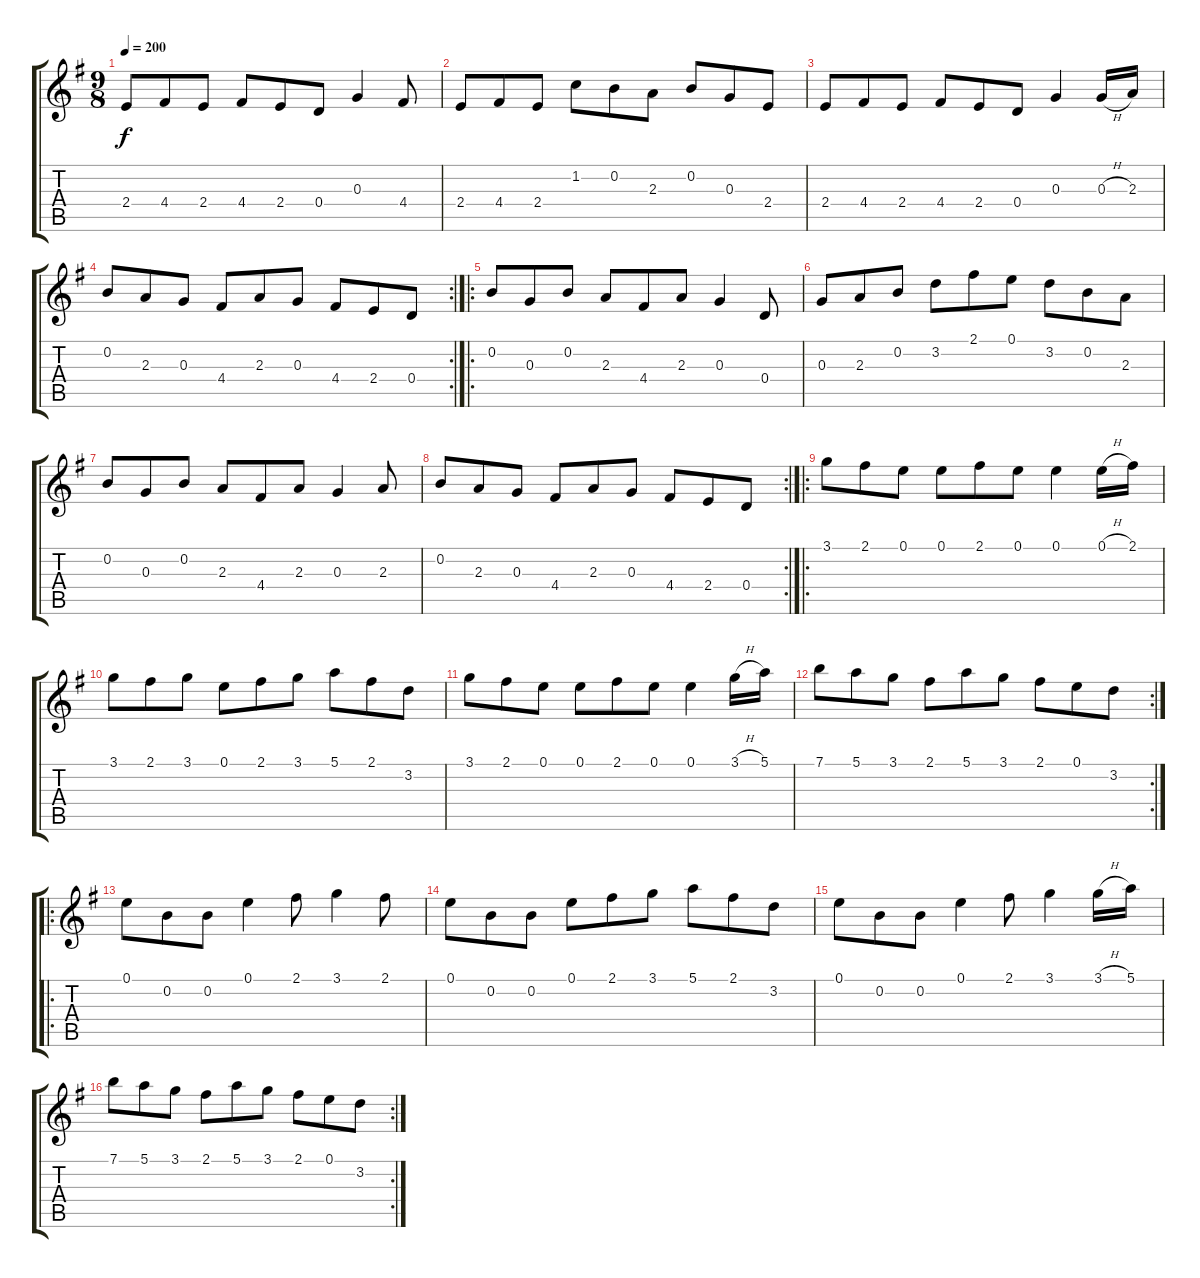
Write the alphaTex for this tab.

\track "" {instrument acousticguitarsteel}
\staff {score tabs}
\tuning (E4 B3 G3 D3 A2 E2) {hide}
\ts (9 8)
\tempo 200
\clef g2
\ks g
2.4.8{dy f instrument acousticguitarsteel} 4.4.8 2.4.8 4.4.8 2.4.8 0.4.8 0.3.4 4.4.8 |
2.4.8 4.4.8 2.4.8 1.2.8 0.2.8 2.3.8 0.2.8 0.3.8 2.4.8 |
2.4.8 4.4.8 2.4.8 4.4.8 2.4.8 0.4.8 0.3.4 0.3{h}.16 2.3.16 |
\rc 2
0.2.8 2.3.8 0.3.8 4.4.8 2.3.8 0.3.8 4.4.8 2.4.8 0.4.8 |
\ro
0.2.8 0.3.8 0.2.8 2.3.8 4.4.8 2.3.8 0.3.4 0.4.8 |
0.3.8 2.3.8 0.2.8 3.2.8 2.1.8 0.1.8 3.2.8 0.2.8 2.3.8 |
0.2.8 0.3.8 0.2.8 2.3.8 4.4.8 2.3.8 0.3.4 2.3.8 |
\rc 2
0.2.8 2.3.8 0.3.8 4.4.8 2.3.8 0.3.8 4.4.8 2.4.8 0.4.8 |
\ro
3.1.8 2.1.8 0.1.8 0.1.8 2.1.8 0.1.8 0.1.4 0.1{h}.16 2.1.16 |
3.1.8 2.1.8 3.1.8 0.1.8 2.1.8 3.1.8 5.1.8 2.1.8 3.2.8 |
3.1.8 2.1.8 0.1.8 0.1.8 2.1.8 0.1.8 0.1.4 3.1{h}.16 5.1.16 |
\rc 2
7.1.8 5.1.8 3.1.8 2.1.8 5.1.8 3.1.8 2.1.8 0.1.8 3.2.8 |
\ro
0.1.8 0.2.8 0.2.8 0.1.4 2.1.8 3.1.4 2.1.8 |
0.1.8 0.2.8 0.2.8 0.1.8 2.1.8 3.1.8 5.1.8 2.1.8 3.2.8 |
0.1.8 0.2.8 0.2.8 0.1.4 2.1.8 3.1.4 3.1{h}.16 5.1.16 |
\rc 2
7.1.8 5.1.8 3.1.8 2.1.8 5.1.8 3.1.8 2.1.8 0.1.8 3.2.8
